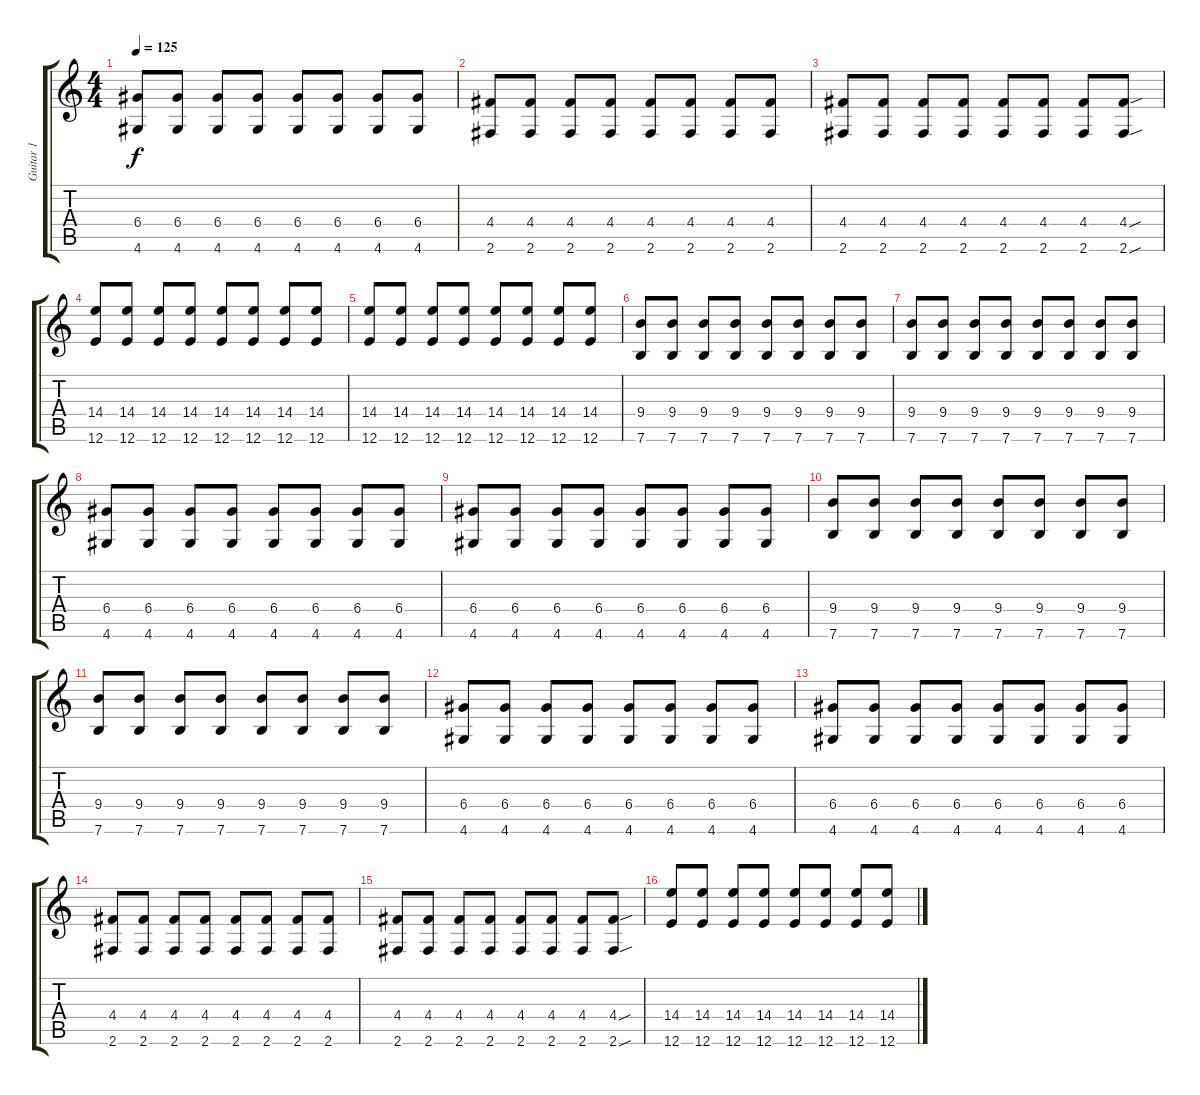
\track ("Guitar 1" "Guitar 1") {instrument overdrivenguitar}
\staff {score tabs}
\tuning (E4 B3 G3 D3 A2 E2) {hide}
\ts (4 4)
\tempo 125
\clef g2
\ks c
(6.4 4.6).8{dy f} (6.4 4.6).8 (6.4 4.6).8 (6.4 4.6).8 (6.4 4.6).8 (6.4 4.6).8 (6.4 4.6).8 (6.4 4.6).8 |
(4.4 2.6).8 (4.4 2.6).8 (4.4 2.6).8 (4.4 2.6).8 (4.4 2.6).8 (4.4 2.6).8 (4.4 2.6).8 (4.4 2.6).8 |
(4.4 2.6).8 (4.4 2.6).8 (4.4 2.6).8 (4.4 2.6).8 (4.4 2.6).8 (4.4 2.6).8 (4.4 2.6).8 (4.4{sou} 2.6{sou}).8 |
(14.4 12.6).8 (14.4 12.6).8 (14.4 12.6).8 (14.4 12.6).8 (14.4 12.6).8 (14.4 12.6).8 (14.4 12.6).8 (14.4 12.6).8 |
(14.4 12.6).8 (14.4 12.6).8 (14.4 12.6).8 (14.4 12.6).8 (14.4 12.6).8 (14.4 12.6).8 (14.4 12.6).8 (14.4 12.6).8 |
(9.4 7.6).8 (9.4 7.6).8 (9.4 7.6).8 (9.4 7.6).8 (9.4 7.6).8 (9.4 7.6).8 (9.4 7.6).8 (9.4 7.6).8 |
(9.4 7.6).8 (9.4 7.6).8 (9.4 7.6).8 (9.4 7.6).8 (9.4 7.6).8 (9.4 7.6).8 (9.4 7.6).8 (9.4 7.6).8 |
(6.4 4.6).8 (6.4 4.6).8 (6.4 4.6).8 (6.4 4.6).8 (6.4 4.6).8 (6.4 4.6).8 (6.4 4.6).8 (6.4 4.6).8 |
(6.4 4.6).8 (6.4 4.6).8 (6.4 4.6).8 (6.4 4.6).8 (6.4 4.6).8 (6.4 4.6).8 (6.4 4.6).8 (6.4 4.6).8 |
(9.4 7.6).8 (9.4 7.6).8 (9.4 7.6).8 (9.4 7.6).8 (9.4 7.6).8 (9.4 7.6).8 (9.4 7.6).8 (9.4 7.6).8 |
(9.4 7.6).8 (9.4 7.6).8 (9.4 7.6).8 (9.4 7.6).8 (9.4 7.6).8 (9.4 7.6).8 (9.4 7.6).8 (9.4 7.6).8 |
(6.4 4.6).8 (6.4 4.6).8 (6.4 4.6).8 (6.4 4.6).8 (6.4 4.6).8 (6.4 4.6).8 (6.4 4.6).8 (6.4 4.6).8 |
(6.4 4.6).8 (6.4 4.6).8 (6.4 4.6).8 (6.4 4.6).8 (6.4 4.6).8 (6.4 4.6).8 (6.4 4.6).8 (6.4 4.6).8 |
(4.4 2.6).8 (4.4 2.6).8 (4.4 2.6).8 (4.4 2.6).8 (4.4 2.6).8 (4.4 2.6).8 (4.4 2.6).8 (4.4 2.6).8 |
(4.4 2.6).8 (4.4 2.6).8 (4.4 2.6).8 (4.4 2.6).8 (4.4 2.6).8 (4.4 2.6).8 (4.4 2.6).8 (4.4{sou} 2.6{sou}).8 |
(14.4 12.6).8 (14.4 12.6).8 (14.4 12.6).8 (14.4 12.6).8 (14.4 12.6).8 (14.4 12.6).8 (14.4 12.6).8 (14.4 12.6).8
